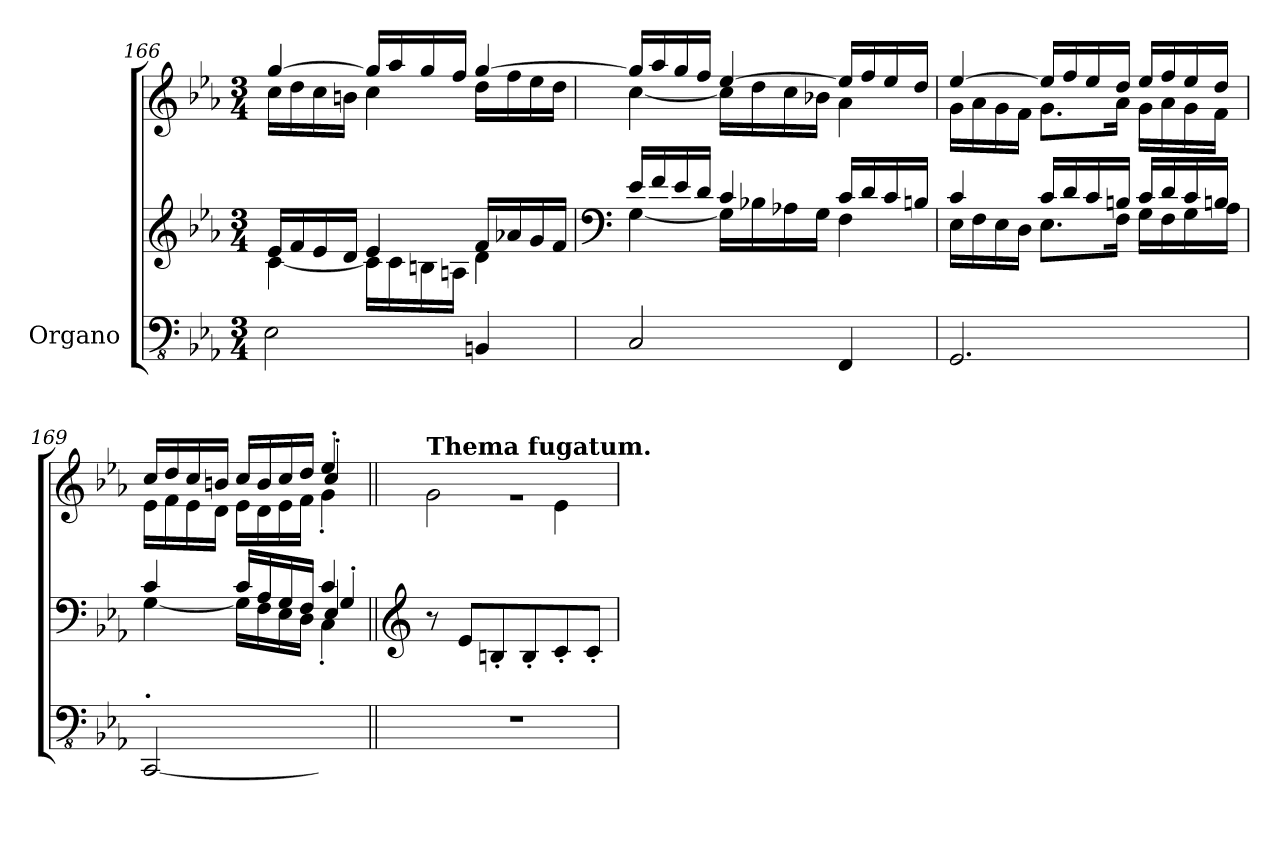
**kern	**kern	**kern	**text	**dynam
*part1	*part1	*part1	*part1	*part1
*staff3	*staff2	*staff1	*staff1	*staff1/2/3
*I"Organo	*	*	*	*
*clefFv4	*clefG2	*clefG2	*	*
*k[b-e-a-]	*k[b-e-a-]	*k[b-e-a-]	*	*
*M3/4	*M3/4	*M3/4	*	*
*MM55	*MM55	*MM55	*	*
=166	=166	=166	=166	=166
*^	*^	*^	*	*
2EEE-\yy	2EE-\	16e-/LL	[4c\	[4gg/	16cc\LL	.	.
.	.	16f/	.	.	16dd\	.	.
.	.	16e-/	.	.	16cc\	.	.
.	.	16d/JJ	.	.	16bn\JJ	.	.
.	.	4e-/	16c\LL]	16gg/LL]	4cc\	.	.
.	.	.	16c\	16aa-/	.	.	.
.	.	.	16Bn\	16gg/	.	.	.
.	.	.	16An\JJ	16ff/JJ	.	.	.
4BBBBn/yy	4BBBn/	16f/LL	4d\	[4gg/	16dd\LL	.	.
.	.	16a-X/	.	.	16ff\	.	.
.	.	16g/	.	.	16ee-\	.	.
.	.	16f/JJ	.	.	16dd\JJ	.	.
=167	=167	=167	=167	=167	=167	=167	=167
*	*	*clefF4	*	*	*	*	*
2CCC/yy	2CC/	16e-/LL	[4G\	16gg/LL]	[4cc\	.	.
.	.	16f/	.	16aa-/	.	.	.
.	.	16e-/	.	16gg/	.	.	.
.	.	16d/JJ	.	16ff/JJ	.	.	.
.	.	4c/	16G\LL]	[4ee-/	16cc\LL]	.	.
.	.	.	16B-X\	.	16dd\	.	.
.	.	.	16A-X\	.	16cc\	.	.
.	.	.	16G\JJ	.	16b-X\JJ	.	.
!	!	!	!	!	!	!LO:LY:b	!
4FFFF/yy	4FFF/	16c/LL	4F\	16ee-/LL]	4a-\	.	.
*	*	*	*	*MM52	*	*	*
.	.	16d/	.	16ff/	.	.	.
.	.	16c/	.	16ee-/	.	.	.
.	.	16Bn/JJ	.	16dd/JJ	.	.	.
=168	=168	=168	=168	=168	=168	=168	=168
*	*	*	*	*MM50	*	*	*
2.GGGG/yy	2.GGG/	4c/	16E-\LL	[4ee-/	16g\LL	.	.
.	.	.	16F\	.	16a-\	.	.
.	.	.	16E-\	.	16g\	.	.
.	.	.	16D\JJ	.	16f\JJ	.	.
.	.	16c/LL	8.E-\L	16ee-/LL]	8.g\L	.	.
*	*	*	*	*MM48	*	*	*
.	.	16d/	.	16ff/	.	.	.
.	.	16c/	.	16ee-/	.	.	.
.	.	16Bn/JJ	16F\Jk	16dd/JJ	16a-\Jk	.	.
*	*	*	*	*MM42	*	*	*
.	.	16c/LL	16G\LL	16ee-/LL	16g\LL	.	.
.	.	16d/	16F\	16ff/	16a-\	.	.
.	.	16c/	16G\	16ee-/	16g\	.	.
*	*	*	*	*MM39	*	*	*
.	.	16Bn/JJ	16A-\JJ	16dd/JJ	16f\JJ	.	.
*	*	*v	*v	*	*	*	*
*	*	*	*v	*v	*	*
=169	=169	=169	=169	=169	=169
*	*	*	*MM36	*	*
*	*	*^	*^	*	*
*	*	*	*^	*	*^	*	*
*	*	*	*	*^	*	*	*	*	*
!LO:TX:a:B:t=.	!	!	!	!	!	!	!	!	!	!
[2CCCC/yy	[2CCC/	4c/	[4G\	2ryy	2ryy	16cc/LL	16e-\LL	2ryy	.	.
.	.	.	.	.	.	16dd/	16f\	.	.	.
.	.	.	.	.	.	16cc/	16e-\	.	.	.
.	.	.	.	.	.	16bn/JJ	16d\JJ	.	.	.
*	*	*	*	*	*	*MM32	*	*	*	*
.	.	16c/LL	16G\LL]	.	.	16cc/LL	16e-\LL	.	.	.
*	*	*	*	*	*	*MM30	*	*	*	*
.	.	16A-/	16F\	.	.	16b/	16d\	.	.	.
*	*	*	*	*	*	*MM25	*	*	*	*
.	.	16G/	16E-\	.	.	16cc/	16e-\	.	.	.
*	*	*	*	*	*	*MM10	*	*	*	*
.	.	16F/JJ	16D\JJ	.	.	16dd/JJ	16f\JJ	.	.	.
*	*	*	*	*	*	*MM7	*	*	*	*
4CCCC'/yy]	4CCC'/yy]	4c/	4E-'/	4G'/	4C'\	4ee-'/	4g'\	4cc'/	.	.
*v	*v	*	*	*	*	*	*	*	*	*
*	*v	*v	*v	*v	*	*	*	*	*
*	*	*v	*v	*v	*	*
!!LO:PB:g=z
=170||	=170||	=170||	=170||	=170||
*	*clefG2	*	*	*
*^	*^	*^	*	*
*	*	*	*^	*	*^	*	*
*	*	*	*	*^	*	*	*	*	*
!	!	!	!	!	!	!LO:TX:a:B:t=Thema fugatum.	!	!	!	!
!	!	!	!	!	!	!	!	!	!	!LO:DY:b
*v	*v	*	*	*	*	*	*	*	*	*
*	*v	*v	*v	*v	*	*	*	*	*
*	*	*	*v	*v	*	*
2.r	8r	2.rg	2g\	.	other-dynamics
.	8e-/L	.	.	.	.
.	8Bn'/	.	.	.	.
.	8B'/	.	.	.	.
.	8c'/	.	4e-\	.	.
.	8c'/J	.	.	.	.
*	*	*v	*v	*	*
=	=	=	=	=
*-	*-	*-	*-	*-
